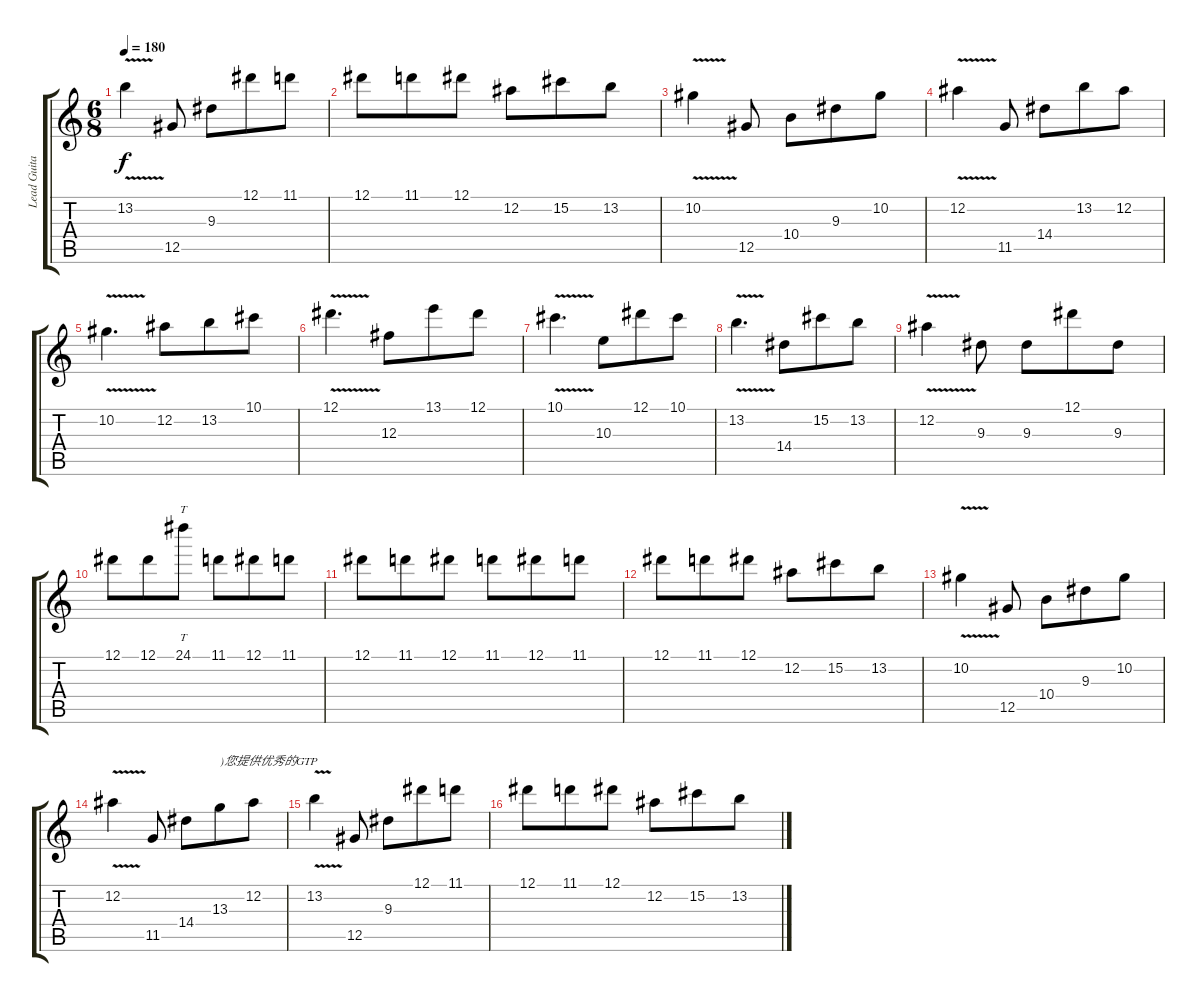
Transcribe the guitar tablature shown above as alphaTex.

\track ("Lead Guitar" "Lead Guita") {instrument distortionguitar}
\staff {score tabs}
\tuning (Eb4 Bb3 Gb3 Db3 Ab2 Eb2) {hide}
\ts (6 8)
\tempo 180
\clef g2
\ks c
13.2{v}.4{dy f} 12.5.8 9.3.8 12.1.8 11.1.8 |
12.1.8 11.1.8 12.1.8 12.2.8 15.2.8 13.2.8 |
10.2{v}.4 12.5.8 10.4.8 9.3.8 10.2.8 |
12.2{v}.4 11.5.8 14.4.8 13.2.8 12.2.8 |
10.2{v}.4{d} 12.2.8 13.2.8 10.1.8 |
12.1{v}.4{d} 12.3.8 13.1.8 12.1.8 |
10.1{v}.4{d} 10.3.8 12.1.8 10.1.8 |
13.2{v}.4{d} 14.4.8 15.2.8 13.2.8 |
12.2{v}.4 9.3.8 9.3.8 12.1.8 9.3.8 |
12.1.8 12.1.8 24.1.8{tt} 11.1.8 12.1.8 11.1.8 |
12.1.8 11.1.8 12.1.8 11.1.8 12.1.8 11.1.8 |
12.1.8 11.1.8 12.1.8 12.2.8 15.2.8 13.2.8 |
10.2{v}.4 12.5.8 10.4.8 9.3.8 10.2.8 |
12.2{v}.4 11.5.8 14.4.8 13.3.8{txt ")您提供优秀的GTP"} 12.2.8 |
13.2{v}.4 12.5.8 9.3.8 12.1.8 11.1.8 |
12.1.8 11.1.8 12.1.8 12.2.8 15.2.8 13.2.8
